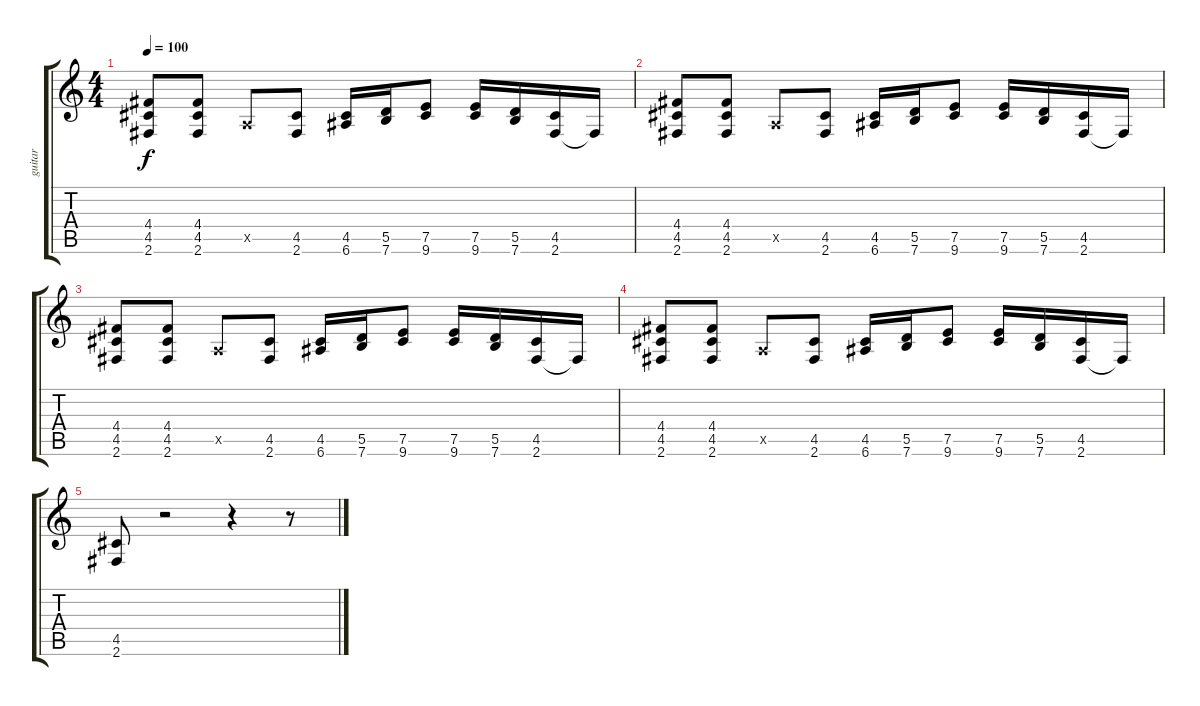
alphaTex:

\track ("guitar" "guitar") {instrument acousticguitarsteel}
\staff {score tabs}
\tuning (E4 B3 G3 D3 A2 E2) {hide}
\ts (4 4)
\tempo 100
\clef g2
\ks c
(4.4 4.5 2.6).8{dy f} (4.4 4.5 2.6).8 0.5{x}.8 (4.5 2.6).8 (4.5 6.6).16 (5.5 7.6).16 (7.5 9.6).8 (7.5 9.6).16 (5.5 7.6).16 (4.5 2.6).16 2.6{t}.16 |
(4.4 4.5 2.6).8 (4.4 4.5 2.6).8 0.5{x}.8 (4.5 2.6).8 (4.5 6.6).16 (5.5 7.6).16 (7.5 9.6).8 (7.5 9.6).16 (5.5 7.6).16 (4.5 2.6).16 2.6{t}.16 |
(4.4 4.5 2.6).8 (4.4 4.5 2.6).8 0.5{x}.8 (4.5 2.6).8 (4.5 6.6).16 (5.5 7.6).16 (7.5 9.6).8 (7.5 9.6).16 (5.5 7.6).16 (4.5 2.6).16 2.6{t}.16 |
(4.4 4.5 2.6).8 (4.4 4.5 2.6).8 0.5{x}.8 (4.5 2.6).8 (4.5 6.6).16 (5.5 7.6).16 (7.5 9.6).8 (7.5 9.6).16 (5.5 7.6).16 (4.5 2.6).16 2.6{t}.16 |
(4.5 2.6).8 r.2 r.4 r.8
